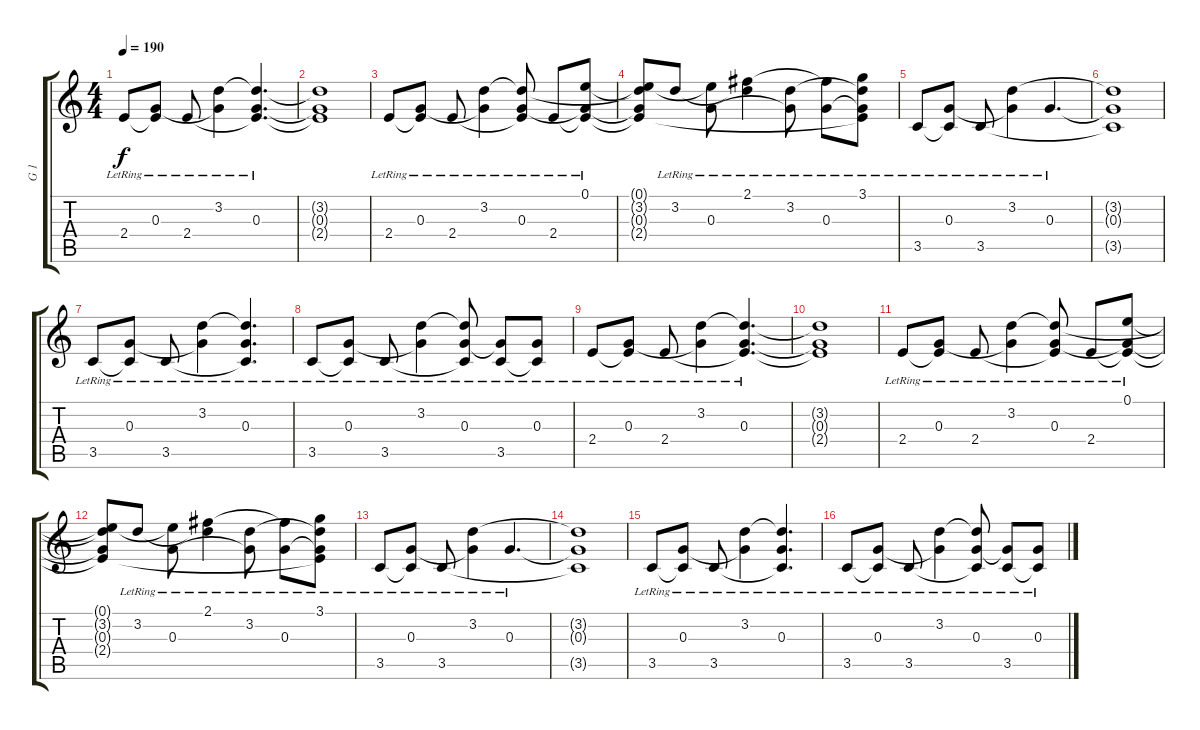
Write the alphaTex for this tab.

\track ("G 1" "G 1") {instrument acousticguitarsteel}
\staff {score tabs}
\tuning (E4 B3 G3 D3 A2 E2) {hide}
\ts (4 4)
\tempo 190
\clef g2
\ks c
2.4{lr}.8{dy f} (0.3{lr} 2.4{t}).8 2.4{lr}.8 (3.2{lr} 0.3{t}).4 (3.2{t} 0.3{lr} 2.4{t}).4{d} |
(3.2{t} 0.3{t} 2.4{t}).1 |
2.4{lr}.8 (0.3{lr} 2.4{t}).8 2.4{lr}.8 (3.2{lr} 0.3{t}).4 (3.2{t} 0.3{lr} 2.4{t}).8 2.4{lr}.8 (0.1{lr} 0.3{t} 2.4{t}).8 |
(0.1{t} 3.2{t} 0.3{t} 2.4{t}).8 3.2{lr}.8 (0.1{t} 0.3{lr}).8 (2.1{lr} 3.2{t}).4 (3.2{lr} 0.3{t}).8 (2.1{t} 0.3{lr}).8 (3.1{lr} 3.2{t} 0.3{t} 2.4{t}).8 |
3.5{lr}.8 (0.3{lr} 3.5{t}).8 3.5{lr}.8 (3.2{lr} 0.3{t}).4 0.3{lr}.4{d} |
(3.2{t} 0.3{t} 3.5{t}).1 |
3.5{lr}.8 (0.3{lr} 3.5{t}).8 3.5{lr}.8 (3.2{lr} 0.3{t}).4 (3.2{t} 0.3{lr} 3.5{t}).4{d} |
3.5{lr}.8 (0.3{lr} 3.5{t}).8 3.5{lr}.8 (3.2{lr} 0.3{t}).4 (3.2{t} 0.3{lr} 3.5{t}).8 (0.3{t} 3.5{lr}).8 (0.3{lr} 3.5{t}).8 |
2.4{lr}.8 (0.3{lr} 2.4{t}).8 2.4{lr}.8 (3.2{lr} 0.3{t}).4 (3.2{t} 0.3{lr} 2.4{t}).4{d} |
(3.2{t} 0.3{t} 2.4{t}).1 |
2.4{lr}.8 (0.3{lr} 2.4{t}).8 2.4{lr}.8 (3.2{lr} 0.3{t}).4 (3.2{t} 0.3{lr} 2.4{t}).8 2.4{lr}.8 (0.1{lr} 0.3{t} 2.4{t}).8 |
(0.1{t} 3.2{t} 0.3{t} 2.4{t}).8 3.2{lr}.8 (0.1{t} 0.3{lr}).8 (2.1{lr} 3.2{t}).4 (3.2{lr} 0.3{t}).8 (2.1{t} 0.3{lr}).8 (3.1{lr} 3.2{t} 0.3{t} 2.4{t}).8 |
3.5{lr}.8 (0.3{lr} 3.5{t}).8 3.5{lr}.8 (3.2{lr} 0.3{t}).4 0.3{lr}.4{d} |
(3.2{t} 0.3{t} 3.5{t}).1 |
3.5{lr}.8 (0.3{lr} 3.5{t}).8 3.5{lr}.8 (3.2{lr} 0.3{t}).4 (3.2{t} 0.3{lr} 3.5{t}).4{d} |
3.5{lr}.8 (0.3{lr} 3.5{t}).8 3.5{lr}.8 (3.2{lr} 0.3{t}).4 (3.2{t} 0.3{lr} 3.5{t}).8 (0.3{t} 3.5{lr}).8 (0.3{lr} 3.5{t}).8
